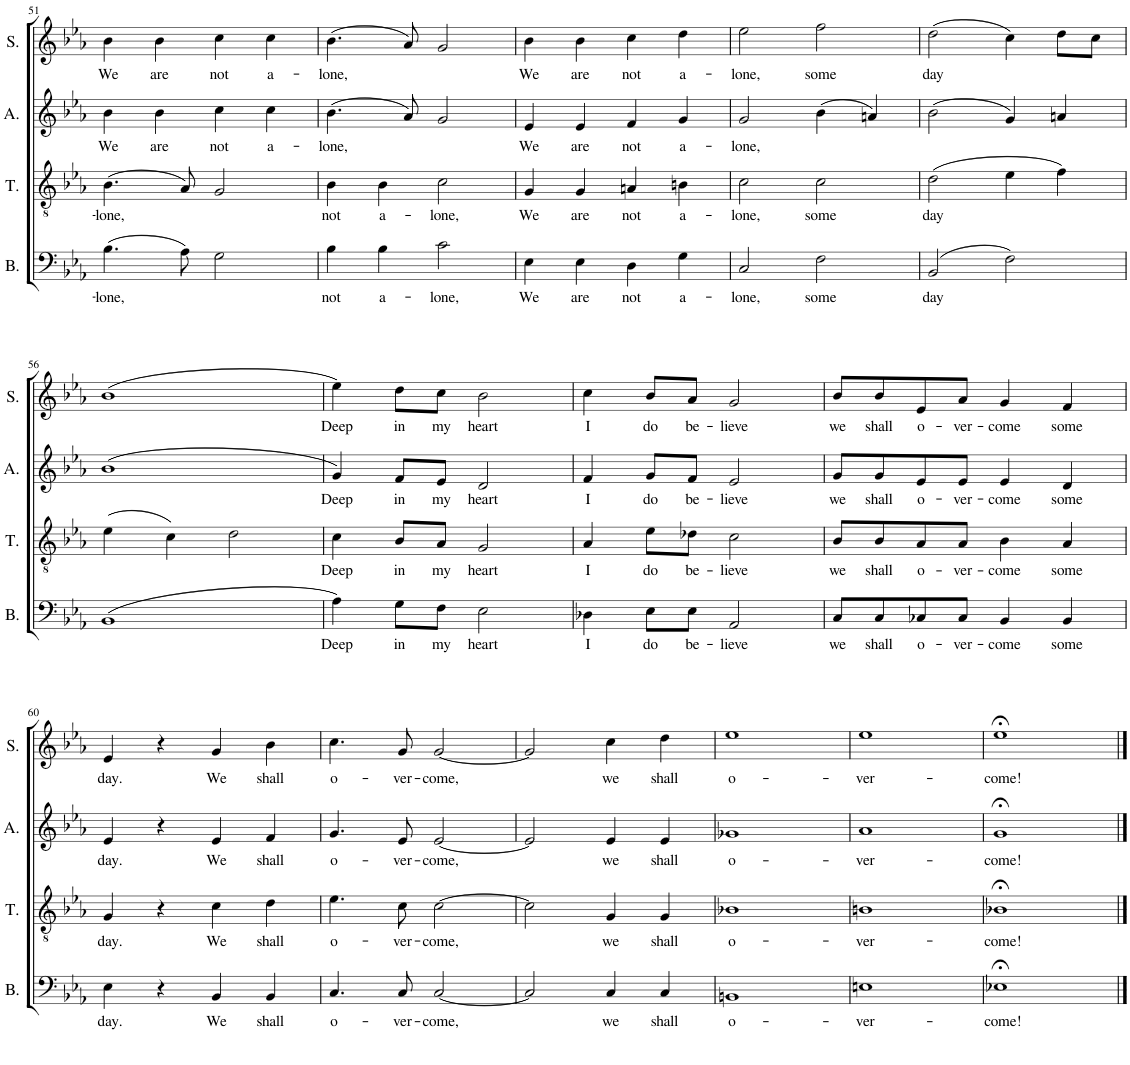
**kern	**text	**kern	**text	**kern	**text	**kern	**text
*part4	*part4	*part3	*part3	*part2	*part2	*part1	*part1
*staff4	*staff4	*staff3	*staff3	*staff2	*staff2	*staff1	*staff1
*I"Bass	*	*I"Tenor	*	*I"Alto	*	*I"Soprano	*
*I'B.	*	*I'T.	*	*I'A.	*	*I'S.	*
!!LO:PB:g=z
*clefF4	*	*clefGv2	*	*clefG2	*	*clefG2	*
*k[b-e-a-]	*	*k[b-e-a-]	*	*k[b-e-a-]	*	*k[b-e-a-]	*
*M4/4	*	*M4/4	*	*M4/4	*	*M4/4	*
*met(c)	*	*met(c)	*	*met(c)	*	*met(c)	*
=51	=51	=51	=51	=51	=51	=51	=51
!	!LO:LY:b	!	!LO:LY:b	!	!LO:LY:b	!	!LO:LY:b
(4.B-\	-lone,	(4.B-\	-lone,	4b-\	We	4b-\	We
!	!	!	!	!	!LO:LY:b	!	!LO:LY:b
.	.	.	.	4b-\	are	4b-\	are
8A-\)	.	8A-/)	.	.	.	.	.
!	!	!	!	!	!LO:LY:b	!	!LO:LY:b
2G\	.	2G/	.	4cc\	not	4cc\	not
!	!	!	!	!	!LO:LY:b	!	!LO:LY:b
.	.	.	.	4cc\	a-	4cc\	a-
=52	=52	=52	=52	=52	=52	=52	=52
!	!LO:LY:b	!	!LO:LY:b	!	!LO:LY:b	!	!LO:LY:b
4B-\	not	4B-\	not	(4.b-\	-lone,	(4.b-\	-lone,
!	!LO:LY:b	!	!LO:LY:b	!	!	!	!
4B-\	a-	4B-\	a-	.	.	.	.
.	.	.	.	8a-/)	.	8a-/)	.
!	!LO:LY:b	!	!LO:LY:b	!	!	!	!
2c\	-lone,	2c\	-lone,	2g/	.	2g/	.
=53	=53	=53	=53	=53	=53	=53	=53
!	!LO:LY:b	!	!LO:LY:b	!	!LO:LY:b	!	!LO:LY:b
4E-\	We	4G/	We	4e-/	We	4b-\	We
!	!LO:LY:b	!	!LO:LY:b	!	!LO:LY:b	!	!LO:LY:b
4E-\	are	4G/	are	4e-/	are	4b-\	are
!	!LO:LY:b	!	!LO:LY:b	!	!LO:LY:b	!	!LO:LY:b
4D\	not	4An/	not	4f/	not	4cc\	not
!	!LO:LY:b	!	!LO:LY:b	!	!LO:LY:b	!	!LO:LY:b
4G\	a-	4Bn\	a-	4g/	a-	4dd\	a-
=54	=54	=54	=54	=54	=54	=54	=54
!	!LO:LY:b	!	!LO:LY:b	!	!LO:LY:b	!	!LO:LY:b
2C/	-lone,	2c\	-lone,	2g/	-lone,	2ee-\	-lone,
!	!LO:LY:b	!	!LO:LY:b	!	!	!	!LO:LY:b
2F\	some	2c\	some	(4b-\	.	2ff\	some
.	.	.	.	4an/)	.	.	.
=55	=55	=55	=55	=55	=55	=55	=55
!	!LO:LY:b	!	!LO:LY:b	!	!	!	!LO:LY:b
(2BB-/	day	(2d\	day	(2b-\	.	(2dd\	day
2F\)	.	4e-\	.	4g/)	.	4cc\)	.
.	.	4f\)	.	4an/	.	8dd\L	.
.	.	.	.	.	.	8cc\J	.
!!LO:LB:g=z
=56	=56	=56	=56	=56	=56	=56	=56
(1BB-	.	(4e-\	.	(1b-	.	(1b-	.
.	.	4c\)	.	.	.	.	.
.	.	2d\	.	.	.	.	.
=57	=57	=57	=57	=57	=57	=57	=57
!	!LO:LY:b	!	!LO:LY:b	!	!LO:LY:b	!	!LO:LY:b
4A-\)	Deep	4c\	Deep	4g/)	Deep	4ee-\)	Deep
!	!LO:LY:b	!	!LO:LY:b	!	!LO:LY:b	!	!LO:LY:b
8G\L	in	8B-/L	in	8f/L	in	8dd\L	in
!	!LO:LY:b	!	!LO:LY:b	!	!LO:LY:b	!	!LO:LY:b
8F\J	my	8A-/J	my	8e-/J	my	8cc\J	my
!	!LO:LY:b	!	!LO:LY:b	!	!LO:LY:b	!	!LO:LY:b
2E-\	heart	2G/	heart	2d/	heart	2b-\	heart
=58	=58	=58	=58	=58	=58	=58	=58
!	!LO:LY:b	!	!LO:LY:b	!	!LO:LY:b	!	!LO:LY:b
4D-X\	I	4A-/	I	4f/	I	4cc\	I
!	!LO:LY:b	!	!LO:LY:b	!	!LO:LY:b	!	!LO:LY:b
8E-\L	do	8e-\L	do	8g/L	do	8b-/L	do
!	!LO:LY:b	!	!LO:LY:b	!	!LO:LY:b	!	!LO:LY:b
8E-\J	be-	8d-X\J	be-	8f/J	be-	8a-/J	be-
!	!LO:LY:b	!	!LO:LY:b	!	!LO:LY:b	!	!LO:LY:b
2AA-/	-lieve	2c\	-lieve	2e-/	-lieve	2g/	-lieve
=59	=59	=59	=59	=59	=59	=59	=59
!	!LO:LY:b	!	!LO:LY:b	!	!LO:LY:b	!	!LO:LY:b
8C/L	we	8B-/L	we	8g/L	we	8b-/L	we
!	!LO:LY:b	!	!LO:LY:b	!	!LO:LY:b	!	!LO:LY:b
8C/	shall	8B-/	shall	8g/	shall	8b-/	shall
!	!LO:LY:b	!	!LO:LY:b	!	!LO:LY:b	!	!LO:LY:b
8C-X/	o-	8A-/	o-	8e-/	o-	8e-/	o-
!	!LO:LY:b	!	!LO:LY:b	!	!LO:LY:b	!	!LO:LY:b
8C-/J	-ver-	8A-/J	-ver-	8e-/J	-ver-	8a-/J	-ver-
!	!LO:LY:b	!	!LO:LY:b	!	!LO:LY:b	!	!LO:LY:b
4BB-/	-come	4B-\	-come	4e-/	-come	4g/	-come
!	!LO:LY:b	!	!LO:LY:b	!	!LO:LY:b	!	!LO:LY:b
4BB-/	some	4A-/	some	4d/	some	4f/	some
!!LO:LB:g=z
=60	=60	=60	=60	=60	=60	=60	=60
!	!LO:LY:b	!	!LO:LY:b	!	!LO:LY:b	!	!LO:LY:b
4E-\	day.	4G/	day.	4e-/	day.	4e-/	day.
4r	.	4r	.	4r	.	4r	.
!	!LO:LY:b	!	!LO:LY:b	!	!LO:LY:b	!	!LO:LY:b
4BB-/	We	4c\	We	4e-/	We	4g/	We
!	!LO:LY:b	!	!LO:LY:b	!	!LO:LY:b	!	!LO:LY:b
4BB-/	shall	4d\	shall	4f/	shall	4b-\	shall
=61	=61	=61	=61	=61	=61	=61	=61
!	!LO:LY:b	!	!LO:LY:b	!	!LO:LY:b	!	!LO:LY:b
4.C/	o-	4.e-\	o-	4.g/	o-	4.cc\	o-
!	!LO:LY:b	!	!LO:LY:b	!	!LO:LY:b	!	!LO:LY:b
8C/	-ver-	8c\	-ver-	8e-/	-ver-	8g/	-ver-
!	!LO:LY:b	!	!LO:LY:b	!	!LO:LY:b	!	!LO:LY:b
[2C/	-come,	[2c\	-come,	[2e-/	-come,	[2g/	-come,
=62	=62	=62	=62	=62	=62	=62	=62
2C/]	.	2c\]	.	2e-/]	.	2g/]	.
!	!LO:LY:b	!	!LO:LY:b	!	!LO:LY:b	!	!LO:LY:b
4C/	we	4G/	we	4e-/	we	4cc\	we
!	!LO:LY:b	!	!LO:LY:b	!	!LO:LY:b	!	!LO:LY:b
4C/	shall	4G/	shall	4e-/	shall	4dd\	shall
=63	=63	=63	=63	=63	=63	=63	=63
!	!LO:LY:b	!	!LO:LY:b	!	!LO:LY:b	!	!LO:LY:b
1BBn	o-	1B-X	o-	1g-X	o-	1ee-	o-
=64	=64	=64	=64	=64	=64	=64	=64
!	!LO:LY:b	!	!LO:LY:b	!	!LO:LY:b	!	!LO:LY:b
1En	-ver-	1Bn	-ver-	1a-	-ver-	1ee-	-ver-
=65	=65	=65	=65	=65	=65	=65	=65
!	!LO:LY:b	!	!LO:LY:b	!	!LO:LY:b	!	!LO:LY:b
1E-X;<	-come!	1B-X;<	-come!	1g;<	-come!	1ee-;<	-come!
==	==	==	==	==	==	==	==
*-	*-	*-	*-	*-	*-	*-	*-
